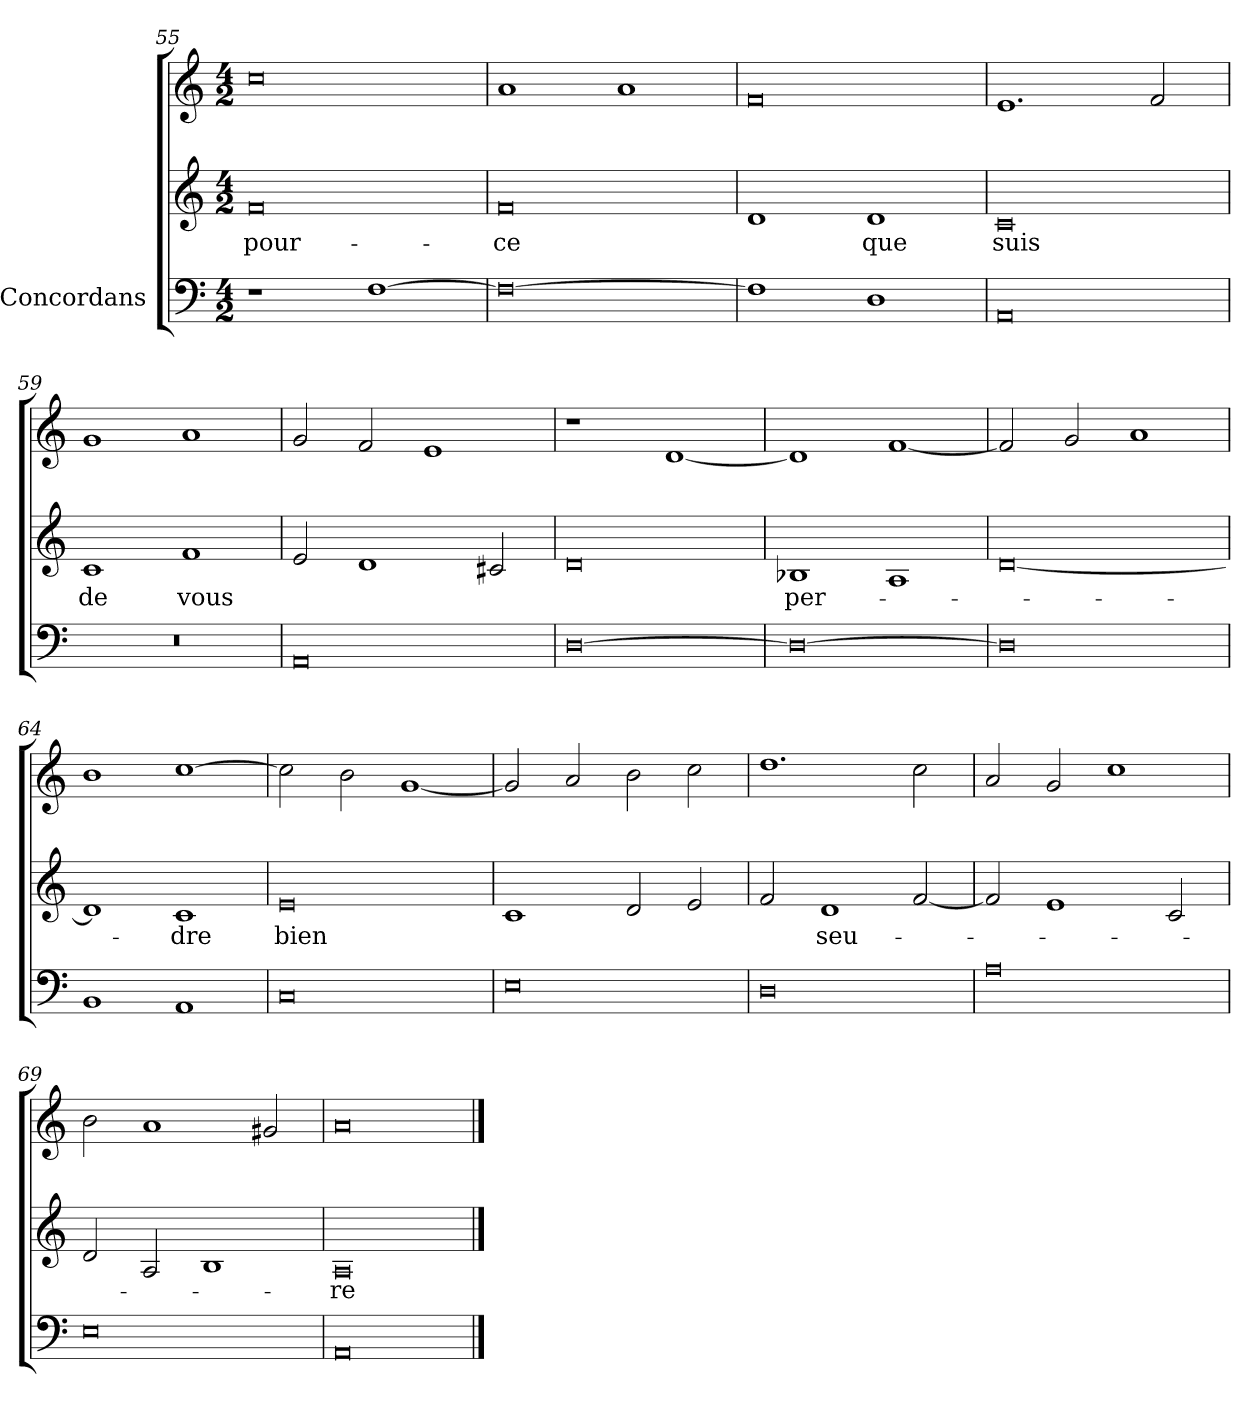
**kern	**kern	**text	**kern
*part3	*part2	*part2	*part1
*staff3	*staff2	*staff2	*staff1
*I"Concordans	*	*	*
*clefF4	*clefG2	*	*clefG2
*M4/2	*M4/2	*	*M4/2
=55	=55	=55	=55
1r	0f	pour-	0cc
[1F	.	.	.
=56	=56	=56	=56
0F_	0f	-ce	1a
.	.	.	1a
=57	=57	=57	=57
1F]	1d	.	0f
1D	1d	-que	.
=58	=58	=58	=58
0AA	0c	-suis	1.e
.	.	.	2f
=59	=59	=59	=59
0r	1c	-de	1g
.	1f	-vous	1a
=60	=60	=60	=60
0AA	2e	.	2g
.	1d	.	2f
.	.	.	1e
.	2c#X	.	.
=61	=61	=61	=61
[0D	0d	.	1r
.	.	.	[1d
=62	=62	=62	=62
0D_	1B-X	per-	1d]
.	1A	.	[1f
=63	=63	=63	=63
0D]	[0d	.	2f]
.	.	.	2g
.	.	.	1a
=64	=64	=64	=64
1BB	1d]	.	1b
1AA	1c	-dre	[1cc
=65	=65	=65	=65
0C	0e	-bien	2cc]
.	.	.	2b
.	.	.	[1g
=66	=66	=66	=66
0E	1c	.	2g]
.	.	.	2a
.	2d	.	2b
.	2e	.	2cc
=67	=67	=67	=67
0D	2f	.	1.dd
.	1d	seu-	.
.	[2f	.	2cc
=68	=68	=68	=68
0A	2f]	.	2a
.	1e	.	2g
.	.	.	1cc
.	2c	.	.
=69	=69	=69	=69
0E	2d	.	2b
.	2A	.	1a
.	1B	.	.
.	.	.	2g#X
=70	=70	=70	=70
0AA	0A	-re	0a
==	==	==	==
*-	*-	*-	*-
